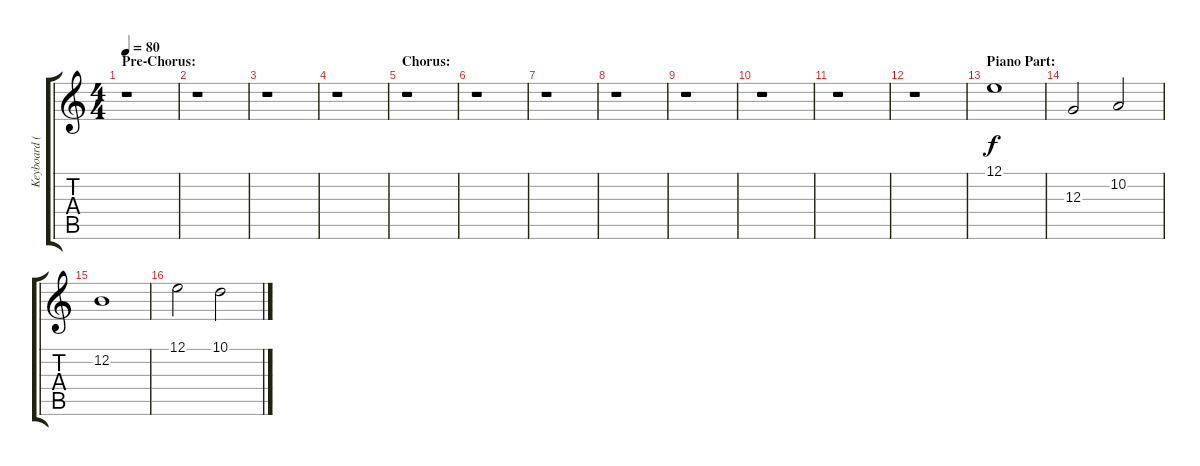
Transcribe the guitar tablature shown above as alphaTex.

\track ("Keyboard (Strings)" "Keyboard (") {instrument flute}
\staff {score tabs}
\tuning (E4 B3 G3 D3 A2 E2) {hide}
\ts (4 4)
\section ("" "Pre-Chorus:")
\tempo 80
\clef g2
\ks c
r.1{dy f} |
r.1 |
r.1 |
r.1 |
\section ("" "Chorus:")
r.1 |
r.1 |
r.1 |
r.1 |
r.1 |
r.1 |
r.1 |
r.1 |
\section ("" "Piano Part:")
12.1.1 |
12.3.2 10.2.2 |
12.2.1 |
12.1.2 10.1.2
